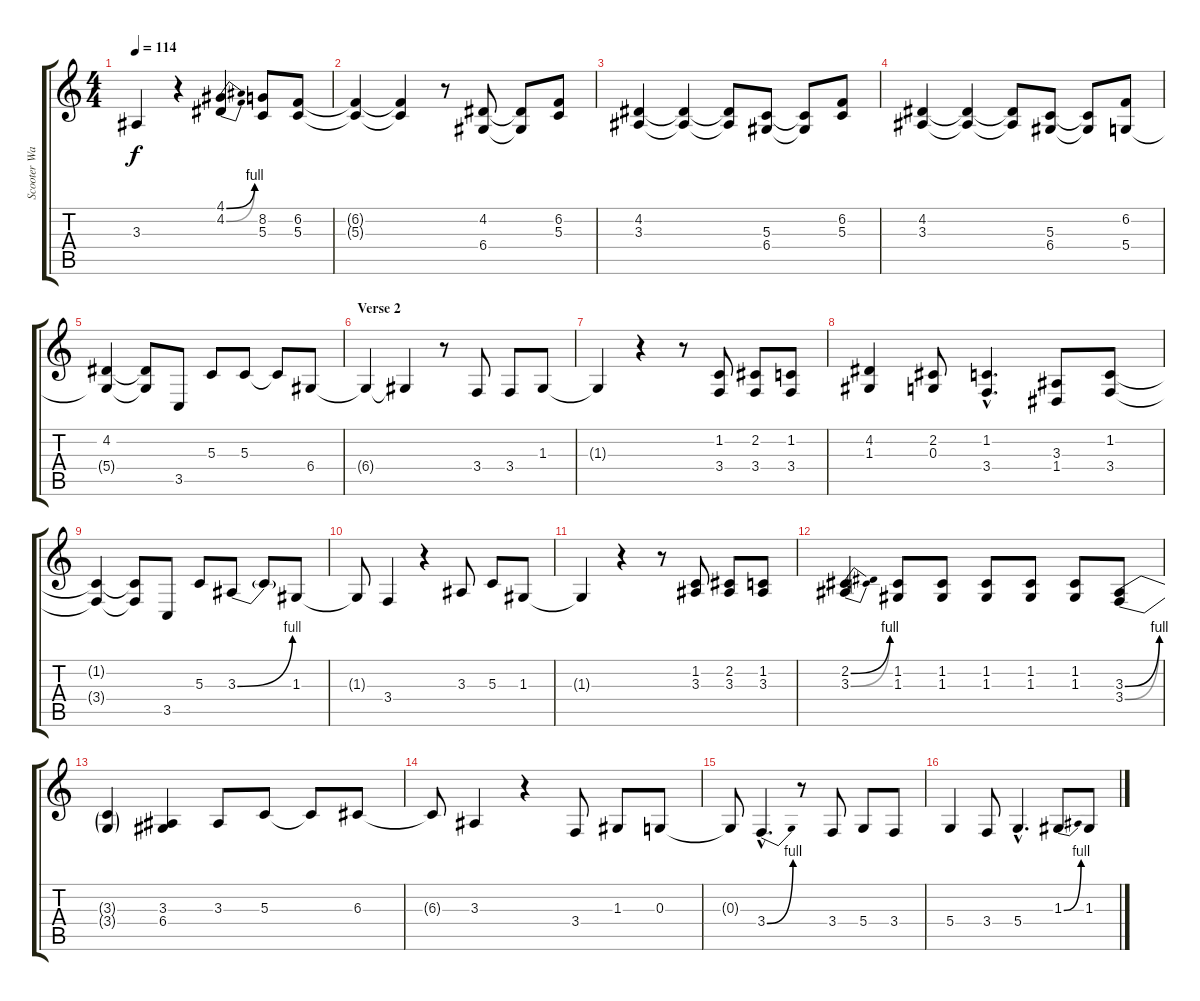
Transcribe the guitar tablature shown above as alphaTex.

\track ("Scooter Ward (Vocals)" "Scooter Wa") {instrument violin}
\staff {score tabs}
\tuning (E4 B3 G3 D3 A2 E2) {hide}
\ts (4 4)
\tempo 114
\clef g2
\ks c
3.3{t}.4{dy f} r.4 (4.1{be (bend 0 0 60 4)} 4.2{be (bend 0 0 60 4)}).4 (8.2 5.3).8 (6.2 5.3).8 |
(6.2{t} 5.3{t}).4 (6.2{t} 5.3{t}).4 r.8 (4.2 6.4).8 (4.2{t} 6.4{t}).8 (6.2 5.3).8 |
(4.2 3.3).4 (4.2{t} 3.3{t}).4 (4.2{t} 3.3{t}).8 (5.3 6.4).8 (5.3{t} 6.4{t}).8 (6.2 5.3).8 |
(4.2 3.3).4 (4.2{t} 3.3{t}).4 (4.2{t} 3.3{t}).8 (5.3 6.4).8 (5.3{t} 6.4{t}).8 (6.2 5.4).8 |
(4.2 5.4{t}).4 (4.2{t} 5.4{t}).8 3.5.8 5.3.8 5.3.8 5.3{t}.8 6.4.8 |
\section ("" "Verse 2")
6.4{t}.4 6.4{t}.4 r.8 3.4.8 3.4.8 1.3.8 |
1.3{t}.4 r.4 r.8 (1.2 3.4).8 (2.2 3.4).8 (1.2 3.4).8 |
(4.2 1.3).4 (2.2 0.3).8 (1.2{hac} 3.4{hac}).4{d} (3.3 1.4).8 (1.2 3.4).8 |
(1.2{t} 3.4{t}).4 (1.2{t} 3.4{t}).8 3.5.8 5.3.8 3.3{be (bend 0 0 60 4)}.8 3.3{t}.8 1.3.8 |
1.3{t}.8 3.4.4 r.4 3.3.8 5.3.8 1.3.8 |
1.3{t}.4 r.4 r.8 (1.2 3.3).8 (2.2 3.3).8 (1.2 3.3).8 |
(2.2{be (bend 0 0 60 4)} 3.3{be (bend 0 0 60 4)}).4 (1.2 1.3).8 (1.2 1.3).8 (1.2 1.3).8 (1.2 1.3).8 (1.2 1.3).8 (3.3{be (bend 0 0 60 4)} 3.4{be (bend 0 0 60 4)}).8 |
(3.3{t} 3.4{t}).4 (3.3 6.4).4 3.3.8 5.3.8 5.3{t}.8 6.3.8 |
6.3{t}.8 3.3.4 r.4 3.4.8 1.3.8 0.3.8 |
0.3{t}.8 3.4{be (bend 0 0 60 4) hac}.4{d} r.8 3.4.8 5.4.8 3.4.8 |
5.4.4 3.4.8 5.4{hac}.4{d} 1.3{be (bend 0 0 60 4)}.8 1.3.8
